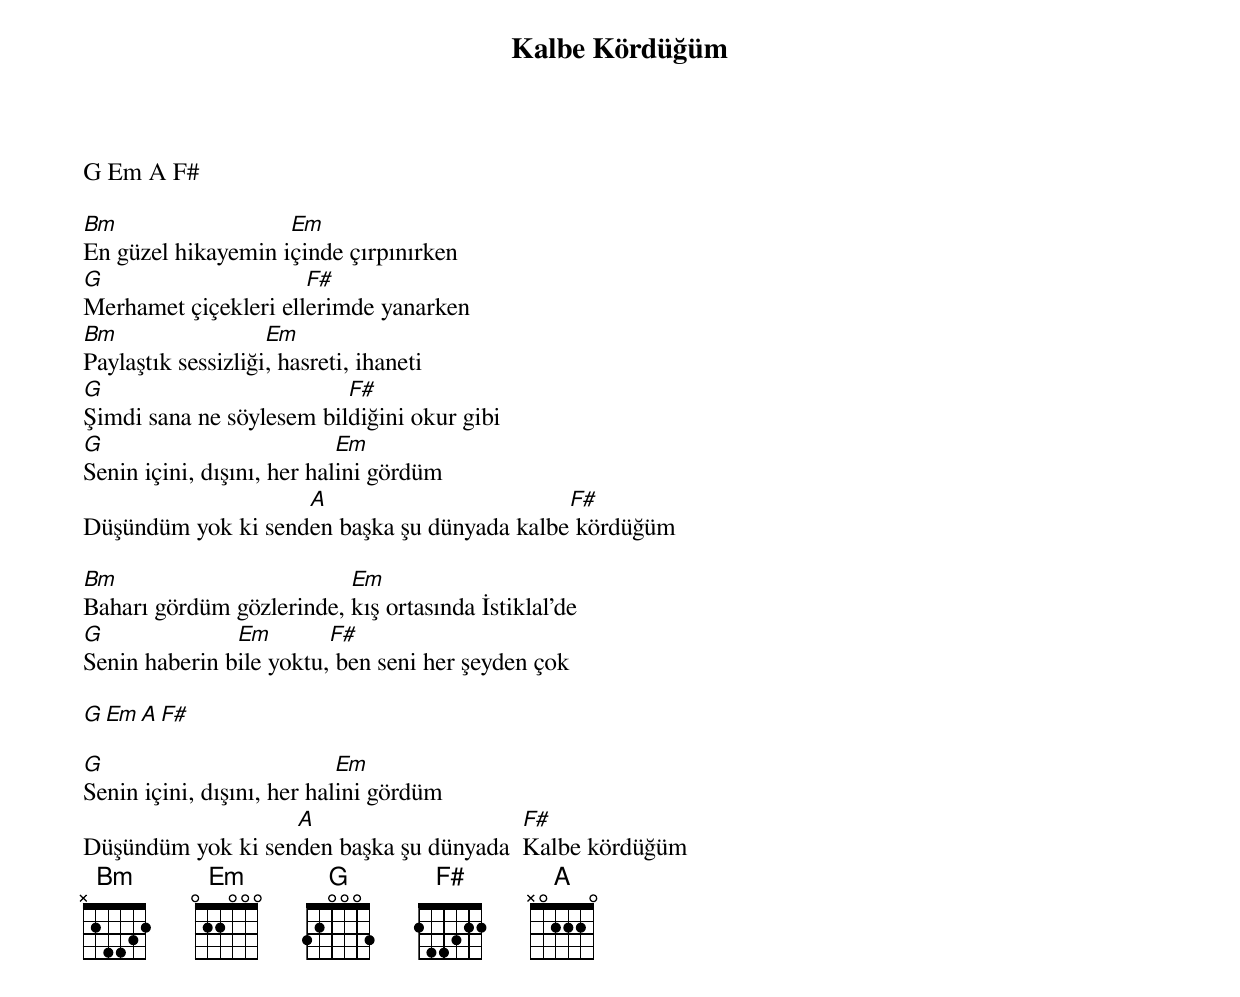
{title: Kalbe Kördüğüm}
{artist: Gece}

G Em A F#

Bm                  Em
En güzel hikayemin içinde çırpınırken
G                     F#
Merhamet çiçekleri ellerimde yanarken
Bm                  Em
Paylaştık sessizliği, hasreti, ihaneti
G                         F#
Şimdi sana ne söylesem bildiğini okur gibi
G                           Em
Senin içini, dışını, her halini gördüm
                    A                        F#
Düşündüm yok ki senden başka şu dünyada kalbe kördüğüm

Bm                        Em
Baharı gördüm gözlerinde, kış ortasında İstiklal’de
G              Em        F#
Senin haberin bile yoktu, ben seni her şeyden çok

G Em A F#

G                           Em
Senin içini, dışını, her halini gördüm
                   A                     F#
Düşündüm yok ki senden başka şu dünyada  Kalbe kördüğüm
